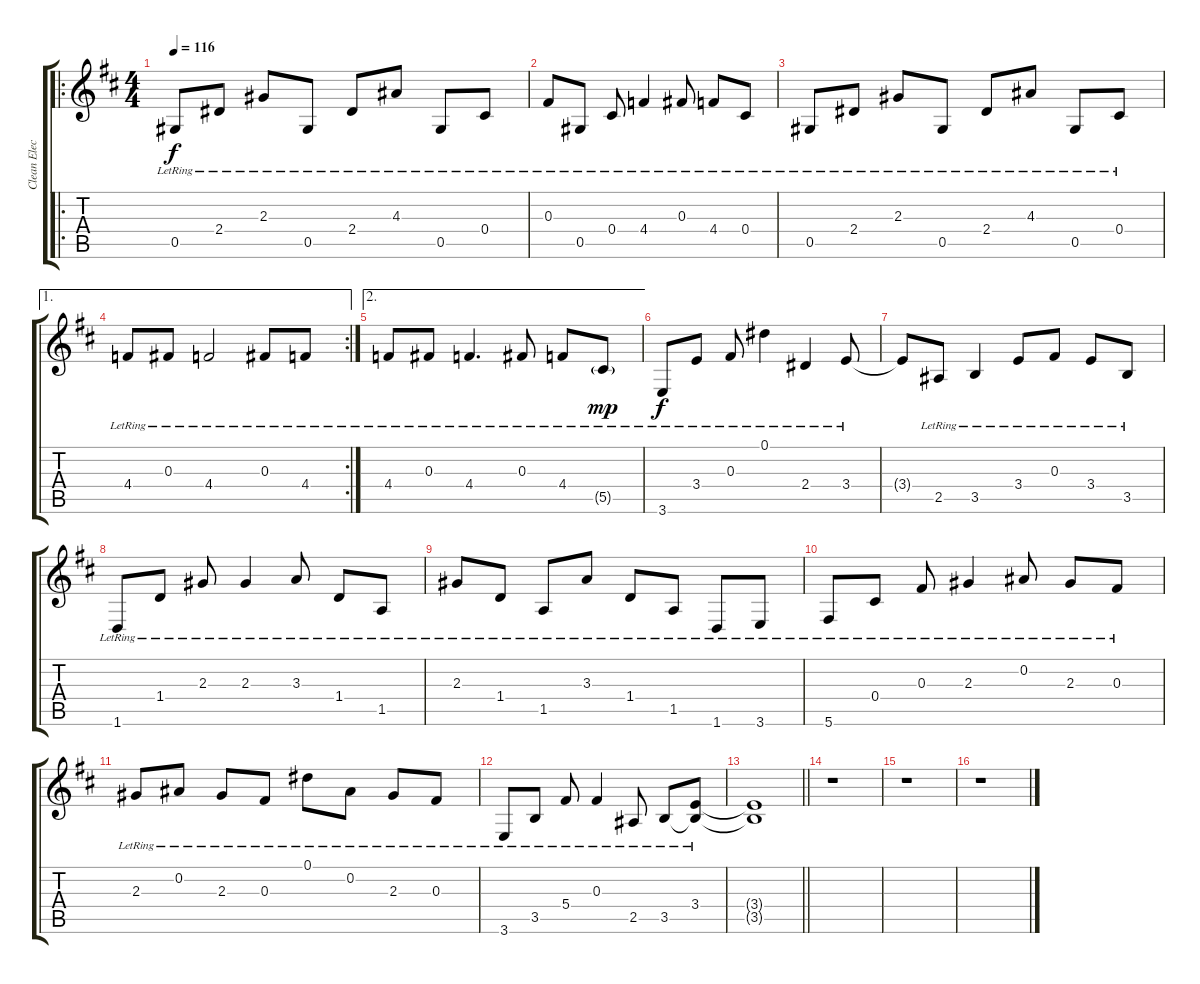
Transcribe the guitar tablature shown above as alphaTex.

\track ("Clean Electric" "Clean Elec") {instrument electricguitarclean}
\staff {score tabs}
\tuning (Eb4 Bb3 Gb3 Db3 Ab2 Db2) {hide}
\ro
\ts (4 4)
\tempo 116
\clef g2
\ks d
0.5{lr}.8{dy f instrument electricguitarclean} 2.4{lr}.8 2.3{lr}.8 0.5{lr}.8 2.4{lr}.8 4.3{lr}.8 0.5{lr}.8 0.4{lr}.8 |
0.3{lr}.8 0.5{lr}.8 0.4{lr}.8 4.4{lr}.4 0.3{lr}.8 4.4{lr}.8 0.4{lr}.8 |
0.5{lr}.8 2.4{lr}.8 2.3{lr}.8 0.5{lr}.8 2.4{lr}.8 4.3{lr}.8 0.5{lr}.8 0.4{lr}.8 |
\ae 1
\rc 2
4.4{lr}.8 0.3{lr}.8 4.4{lr}.2 0.3{lr}.8 4.4{lr}.8 |
\ae 2
4.4{lr}.8 0.3{lr}.8 4.4{lr}.4{d} 0.3{lr}.8 4.4{lr}.8 5.5{g lr}.8{dy mp} |
3.6{lr}.8{dy f} 3.4{lr}.8 0.3{lr}.8 0.1{lr}.4 2.4{lr}.4 3.4{lr}.8 |
3.4{t}.8 2.5{lr}.8 3.5{lr}.4 3.4{lr}.8 0.3{lr}.8 3.4{lr}.8 3.5{lr}.8 |
1.6{lr}.8 1.4{lr}.8 2.3{lr}.8 2.3{lr}.4 3.3{lr}.8 1.4{lr}.8 1.5{lr}.8 |
2.3{lr}.8 1.4{lr}.8 1.5{lr}.8 3.3{lr}.8 1.4{lr}.8 1.5{lr}.8 1.6{lr}.8 3.6{lr}.8 |
5.6{lr}.8 0.4{lr}.8 0.3{lr}.8 2.3{lr}.4 0.2{lr}.8 2.3{lr}.8 0.3{lr}.8 |
2.3{lr}.8 0.2{lr}.8 2.3{lr}.8 0.3{lr}.8 0.1{lr}.8 0.2{lr}.8 2.3{lr}.8 0.3{lr}.8 |
3.6{lr}.8 3.5{lr}.8 5.4{lr}.8 0.3{lr}.4 2.5{lr}.8 3.5{lr}.8 (3.4{lr} 3.5{t}).8 |
\barLineRight lightlight
(3.4{t} 3.5{t}).1 |
r.1 |
r.1 |
r.1
